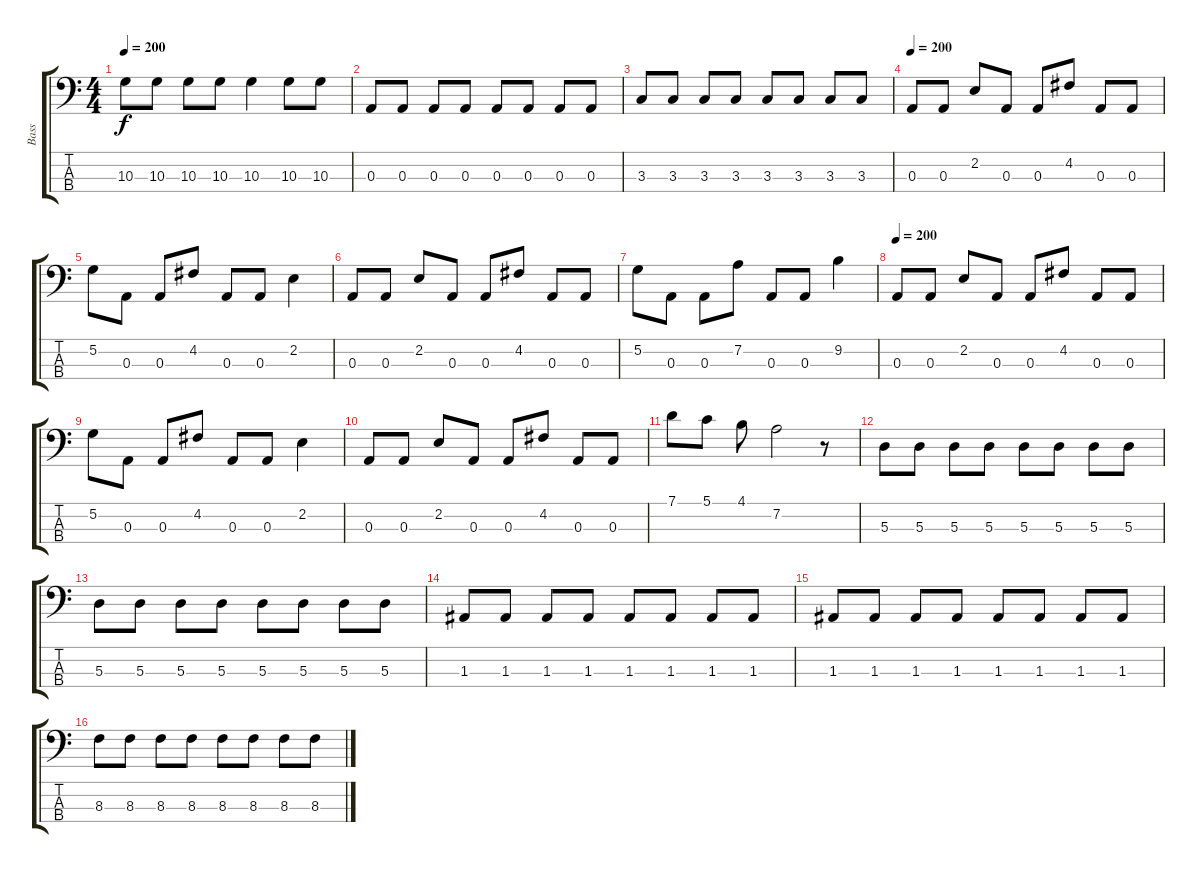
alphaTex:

\track ("Bass" "Bass") {instrument electricbasspick}
\staff {score tabs}
\tuning (G2 D2 A1 E1) {hide}
\ts (4 4)
\tempo 200
\clef f4
\ks c
10.3{t}.8{dy f} 10.3.8 10.3.8 10.3.8 10.3.4 10.3.8 10.3.8 |
0.3.8 0.3.8 0.3.8 0.3.8 0.3.8 0.3.8 0.3.8 0.3.8 |
3.3.8 3.3.8 3.3.8 3.3.8 3.3.8 3.3.8 3.3.8 3.3.8 |
\tempo 200
0.3.8 0.3.8 2.2.8 0.3.8 0.3.8 4.2.8 0.3.8 0.3.8 |
5.2.8 0.3.8 0.3.8 4.2.8 0.3.8 0.3.8 2.2.4 |
0.3.8 0.3.8 2.2.8 0.3.8 0.3.8 4.2.8 0.3.8 0.3.8 |
5.2.8 0.3.8 0.3.8 7.2.8 0.3.8 0.3.8 9.2.4 |
\tempo 200
0.3.8 0.3.8 2.2.8 0.3.8 0.3.8 4.2.8 0.3.8 0.3.8 |
5.2.8 0.3.8 0.3.8 4.2.8 0.3.8 0.3.8 2.2.4 |
0.3.8 0.3.8 2.2.8 0.3.8 0.3.8 4.2.8 0.3.8 0.3.8 |
7.1.8 5.1.8 4.1.8 7.2.2 r.8 |
5.3.8 5.3.8 5.3.8 5.3.8 5.3.8 5.3.8 5.3.8 5.3.8 |
5.3.8 5.3.8 5.3.8 5.3.8 5.3.8 5.3.8 5.3.8 5.3.8 |
1.3.8 1.3.8 1.3.8 1.3.8 1.3.8 1.3.8 1.3.8 1.3.8 |
1.3.8 1.3.8 1.3.8 1.3.8 1.3.8 1.3.8 1.3.8 1.3.8 |
8.3.8 8.3.8 8.3.8 8.3.8 8.3.8 8.3.8 8.3.8 8.3.8
